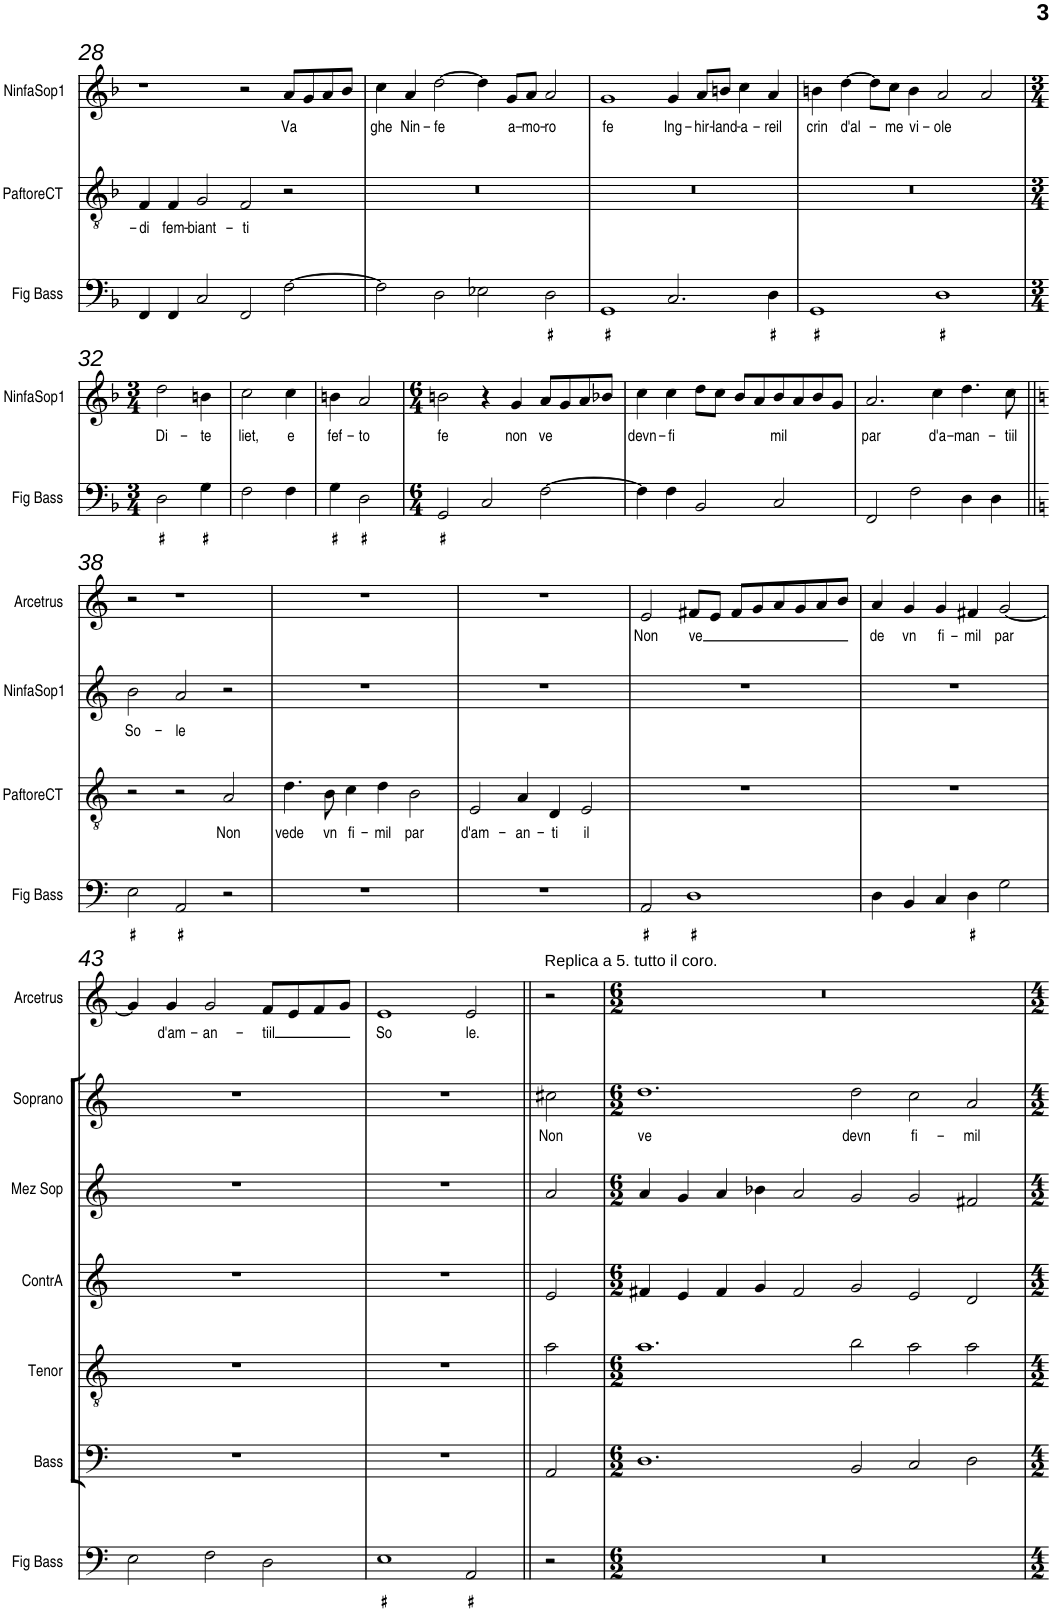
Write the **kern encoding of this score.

**kern	**kern	**text	**kern	**kern	**kern	**kern	**kern	**text	**kern	**text	**kern	**text
*part9	*part8	*part8	*part7	*part6	*part5	*part4	*part3	*part3	*part2	*part2	*part1	*part1
*staff9	*staff8	*staff8	*staff7	*staff6	*staff5	*staff4	*staff3	*staff3	*staff2	*staff2	*staff1	*staff1
*I"Fig Bass	*I"Paftore del Coro	*	*I"Bass	*I"Tenor	*I"ContrA	*I"Mez Sop	*I"Soprano	*	*I"NinfaSop1	*	*I"Arcetrus	*
*I'Fig Bass	*	*	*I'Bass	*I'Tenor	*I'ContrA	*I'Mez Sop	*I'Soprano	*	*I'NinfaSop1	*	*I'Arcetrus	*
!!LO:PB:g=z
*clefF4	*clefGv2	*	*clefF4	*clefGv2	*clefG2	*clefG2	*clefG2	*	*clefG2	*	*clefG2	*
*k[b-]	*k[b-]	*	*k[b-]	*k[b-]	*k[b-]	*k[b-]	*k[b-]	*	*k[b-]	*	*k[b-]	*
*M4/2	*M4/2	*	*M4/2	*M4/2	*M4/2	*M4/2	*M4/2	*	*M4/2	*	*M4/2	*
=28	=28	=28	=28	=28	=28	=28	=28	=28	=28	=28	=28	=28
!	!	!LO:LY:b	!	!	!	!	!	!	!	!	!	!
4FF/	4F/	-di	0r	0r	0r	0r	0r	.	1r	.	0r	.
!	!	!LO:LY:b	!	!	!	!	!	!	!	!	!	!
4FF/	4F/	fem-	.	.	.	.	.	.	.	.	.	.
!	!	!LO:LY:b	!	!	!	!	!	!	!	!	!	!
2C/	2G/	-biant-	.	.	.	.	.	.	.	.	.	.
!	!	!LO:LY:b	!	!	!	!	!	!	!	!	!	!
2FF/	2F/	-ti	.	.	.	.	.	.	2r	.	.	.
!	!	!	!	!	!	!	!	!	!	!LO:LY:b	!	!
[2F\	2r	.	.	.	.	.	.	.	8a/L	Va	.	.
.	.	.	.	.	.	.	.	.	8g/	.	.	.
.	.	.	.	.	.	.	.	.	8a/	.	.	.
.	.	.	.	.	.	.	.	.	8b-/J	.	.	.
=29	=29	=29	=29	=29	=29	=29	=29	=29	=29	=29	=29	=29
!	!	!	!	!	!	!	!	!	!	!LO:LY:b	!	!
2F\]	0r	.	0r	0r	0r	0r	0r	.	4cc\	ghe	0r	.
!	!	!	!	!	!	!	!	!	!	!LO:LY:b	!	!
.	.	.	.	.	.	.	.	.	4a/	Nin-	.	.
!	!	!	!	!	!	!	!	!	!	!LO:LY:b	!	!
2D\	.	.	.	.	.	.	.	.	[2dd\	-fe	.	.
2E-X\	.	.	.	.	.	.	.	.	4dd\]	.	.	.
!	!	!	!	!	!	!	!	!	!	!LO:LY:b	!	!
.	.	.	.	.	.	.	.	.	8g/L	a-	.	.
!	!	!	!	!	!	!	!	!	!	!LO:LY:b	!	!
.	.	.	.	.	.	.	.	.	8a/J	-mo-	.	.
!	!	!	!	!	!	!	!	!	!	!LO:LY:b	!	!
2D\	.	.	.	.	.	.	.	.	2a/	-ro	.	.
=30	=30	=30	=30	=30	=30	=30	=30	=30	=30	=30	=30	=30
!	!	!	!	!	!	!	!	!	!	!LO:LY:b	!	!
1GG	0r	.	0r	0r	0r	0r	0r	.	1g	fe	0r	.
!	!	!	!	!	!	!	!	!	!	!LO:LY:b	!	!
2.C/	.	.	.	.	.	.	.	.	4g/	Ing-	.	.
!	!	!	!	!	!	!	!	!	!	!LO:LY:b	!	!
.	.	.	.	.	.	.	.	.	8a/L	-hir-	.	.
!	!	!	!	!	!	!	!	!	!	!LO:LY:b	!	!
.	.	.	.	.	.	.	.	.	8bn/J	-land-	.	.
!	!	!	!	!	!	!	!	!	!	!LO:LY:b	!	!
.	.	.	.	.	.	.	.	.	4cc\	-a-	.	.
!	!	!	!	!	!	!	!	!	!	!LO:LY:b	!	!
4D\	.	.	.	.	.	.	.	.	4a/	-reil	.	.
=31	=31	=31	=31	=31	=31	=31	=31	=31	=31	=31	=31	=31
!	!	!	!	!	!	!	!	!	!	!LO:LY:b	!	!
1GG	0r	.	0r	0r	0r	0r	0r	.	4bn\	crin	0r	.
!	!	!	!	!	!	!	!	!	!	!LO:LY:b	!	!
.	.	.	.	.	.	.	.	.	[4dd\	d'al-	.	.
.	.	.	.	.	.	.	.	.	8dd\L]	.	.	.
!	!	!	!	!	!	!	!	!	!	!LO:LY:b	!	!
.	.	.	.	.	.	.	.	.	8cc\J	-me	.	.
!	!	!	!	!	!	!	!	!	!	!LO:LY:b	!	!
.	.	.	.	.	.	.	.	.	4b\	vi-	.	.
!	!	!	!	!	!	!	!	!	!	!LO:LY:b	!	!
1D	.	.	.	.	.	.	.	.	2a/	-ole	.	.
.	.	.	.	.	.	.	.	.	2a/	.	.	.
!!LO:LB:g=z
=32	=32	=32	=32	=32	=32	=32	=32	=32	=32	=32	=32	=32
*M3/4	*M3/4	*	*M3/4	*M3/4	*M3/4	*M3/4	*M3/4	*	*M3/4	*	*M3/4	*
!	!	!	!	!	!	!	!	!	!	!LO:LY:b	!	!
2D\	2.r	.	2.r	2.r	2.r	2.r	2.r	.	2dd\	Di-	2.r	.
!	!	!	!	!	!	!	!	!	!	!LO:LY:b	!	!
4G\	.	.	.	.	.	.	.	.	4bn\	-te	.	.
=33	=33	=33	=33	=33	=33	=33	=33	=33	=33	=33	=33	=33
!	!	!	!	!	!	!	!	!	!	!LO:LY:b	!	!
2F\	2.r	.	2.r	2.r	2.r	2.r	2.r	.	2cc\	liet,	2.r	.
!	!	!	!	!	!	!	!	!	!	!LO:LY:b	!	!
4F\	.	.	.	.	.	.	.	.	4cc\	e	.	.
=34	=34	=34	=34	=34	=34	=34	=34	=34	=34	=34	=34	=34
!	!	!	!	!	!	!	!	!	!	!LO:LY:b	!	!
4G\	2.r	.	2.r	2.r	2.r	2.r	2.r	.	4bn\	fef-	2.r	.
!	!	!	!	!	!	!	!	!	!	!LO:LY:b	!	!
2D\	.	.	.	.	.	.	.	.	2a/	-to	.	.
=35	=35	=35	=35	=35	=35	=35	=35	=35	=35	=35	=35	=35
*M6/4	*M6/4	*	*M6/4	*M6/4	*M6/4	*M6/4	*M6/4	*	*M6/4	*	*M6/4	*
!	!	!	!	!	!	!	!	!	!	!LO:LY:b	!	!
2GG/	1.r	.	1.r	1.r	1.r	1.r	1.r	.	2bn\	fe	1.r	.
2C/	.	.	.	.	.	.	.	.	4r	.	.	.
!	!	!	!	!	!	!	!	!	!	!LO:LY:b	!	!
.	.	.	.	.	.	.	.	.	4g/	non	.	.
!	!	!	!	!	!	!	!	!	!	!LO:LY:b	!	!
[2F\	.	.	.	.	.	.	.	.	8a/L	ve	.	.
.	.	.	.	.	.	.	.	.	8g/	.	.	.
.	.	.	.	.	.	.	.	.	8a/	.	.	.
.	.	.	.	.	.	.	.	.	8b-X/J	.	.	.
=36	=36	=36	=36	=36	=36	=36	=36	=36	=36	=36	=36	=36
!	!	!	!	!	!	!	!	!	!	!LO:LY:b	!	!
4F\]	1.r	.	1.r	1.r	1.r	1.r	1.r	.	4cc\	devn-	1.r	.
!	!	!	!	!	!	!	!	!	!	!LO:LY:b	!	!
4F\	.	.	.	.	.	.	.	.	4cc\	-fi	.	.
2BB-/	.	.	.	.	.	.	.	.	8dd\L	.	.	.
.	.	.	.	.	.	.	.	.	8cc\J	.	.	.
.	.	.	.	.	.	.	.	.	8b-/L	.	.	.
.	.	.	.	.	.	.	.	.	8a/	.	.	.
!	!	!	!	!	!	!	!	!	!	!LO:LY:b	!	!
2C/	.	.	.	.	.	.	.	.	8b-/	mil	.	.
.	.	.	.	.	.	.	.	.	8a/	.	.	.
.	.	.	.	.	.	.	.	.	8b-/	.	.	.
.	.	.	.	.	.	.	.	.	8g/J	.	.	.
=37	=37	=37	=37	=37	=37	=37	=37	=37	=37	=37	=37	=37
!	!	!	!	!	!	!	!	!	!	!LO:LY:b	!	!
2FF/	1.r	.	1.r	1.r	1.r	1.r	1.r	.	2.a/	par	1.r	.
2F\	.	.	.	.	.	.	.	.	.	.	.	.
!	!	!	!	!	!	!	!	!	!	!LO:LY:b	!	!
.	.	.	.	.	.	.	.	.	4cc\	d'a-	.	.
!	!	!	!	!	!	!	!	!	!	!LO:LY:b	!	!
4D\	.	.	.	.	.	.	.	.	4.dd\	-man-	.	.
4D\	.	.	.	.	.	.	.	.	.	.	.	.
!	!	!	!	!	!	!	!	!	!	!LO:LY:b	!	!
.	.	.	.	.	.	.	.	.	8cc\	-tiil	.	.
!!LO:LB:g=z
=38||	=38||	=38||	=38||	=38||	=38||	=38||	=38||	=38||	=38||	=38||	=38||	=38||
*k[]	*k[]	*	*k[]	*k[]	*k[]	*k[]	*k[]	*	*k[]	*	*k[]	*
!	!	!	!	!	!	!	!	!	!	!LO:LY:b	!	!
2E\	2r	.	2r	2r	2r	2r	2r	.	2b\	So-	2r	.
!	!	!	!	!	!	!	!	!	!	!LO:LY:b	!	!
2AA/	2r	.	1r	1r	1r	1r	1r	.	2a/	-le	1r	.
!	!	!LO:LY:b	!	!	!	!	!	!	!	!	!	!
2r	2A/	Non	.	.	.	.	.	.	2r	.	.	.
=39	=39	=39	=39	=39	=39	=39	=39	=39	=39	=39	=39	=39
!	!	!LO:LY:b	!	!	!	!	!	!	!	!	!	!
1.r	4.d\	vede	1.r	1.r	1.r	1.r	1.r	.	1.r	.	1.r	.
!	!	!LO:LY:b	!	!	!	!	!	!	!	!	!	!
.	8B\	vn	.	.	.	.	.	.	.	.	.	.
!	!	!LO:LY:b	!	!	!	!	!	!	!	!	!	!
.	4c\	fi-	.	.	.	.	.	.	.	.	.	.
!	!	!LO:LY:b	!	!	!	!	!	!	!	!	!	!
.	4d\	-mil	.	.	.	.	.	.	.	.	.	.
!	!	!LO:LY:b	!	!	!	!	!	!	!	!	!	!
.	2B\	par	.	.	.	.	.	.	.	.	.	.
=40	=40	=40	=40	=40	=40	=40	=40	=40	=40	=40	=40	=40
!	!	!LO:LY:b	!	!	!	!	!	!	!	!	!	!
1.r	2E/	d'am-	1.r	1.r	1.r	1.r	1.r	.	1.r	.	1.r	.
!	!	!LO:LY:b	!	!	!	!	!	!	!	!	!	!
.	4A/	-an-	.	.	.	.	.	.	.	.	.	.
!	!	!LO:LY:b	!	!	!	!	!	!	!	!	!	!
.	4D/	-ti	.	.	.	.	.	.	.	.	.	.
!	!	!LO:LY:b	!	!	!	!	!	!	!	!	!	!
.	2E/	il	.	.	.	.	.	.	.	.	.	.
=41	=41	=41	=41	=41	=41	=41	=41	=41	=41	=41	=41	=41
*	*	*	*	*clefGv2	*clefG2	*clefG2	*clefG2	*	*	*	*	*
!	!	!	!	!	!	!	!	!	!	!	!	!LO:LY:b
2AA/	1.r	.	1.r	1.r	1.r	1.r	1.r	.	1.r	.	2e/	Non
!	!	!	!	!	!	!	!	!	!	!	!	!LO:LY:b
1D	.	.	.	.	.	.	.	.	.	.	8f#X/L	ve
.	.	.	.	.	.	.	.	.	.	.	8e/J	.
.	.	.	.	.	.	.	.	.	.	.	8f#/L	.
.	.	.	.	.	.	.	.	.	.	.	8g/	.
.	.	.	.	.	.	.	.	.	.	.	8a/	.
.	.	.	.	.	.	.	.	.	.	.	8g/	.
.	.	.	.	.	.	.	.	.	.	.	8a/	.
.	.	.	.	.	.	.	.	.	.	.	8b/J	.
=42	=42	=42	=42	=42	=42	=42	=42	=42	=42	=42	=42	=42
!	!	!	!	!	!	!	!	!	!	!	!	!LO:LY:b
4D\	1.r	.	1.r	1.r	1.r	1.r	1.r	.	1.r	.	4a/	de
!	!	!	!	!	!	!	!	!	!	!	!	!LO:LY:b
4BB/	.	.	.	.	.	.	.	.	.	.	4g/	vn
!	!	!	!	!	!	!	!	!	!	!	!	!LO:LY:b
4C/	.	.	.	.	.	.	.	.	.	.	4g/	fi-
!	!	!	!	!	!	!	!	!	!	!	!	!LO:LY:b
4D\	.	.	.	.	.	.	.	.	.	.	4f#X/	-mil
!	!	!	!	!	!	!	!	!	!	!	!	!LO:LY:b
2G\	.	.	.	.	.	.	.	.	.	.	[2g/	par
!!LO:LB:g=z
=43	=43	=43	=43	=43	=43	=43	=43	=43	=43	=43	=43	=43
2E\	1.r	.	1.r	1.r	1.r	1.r	1.r	.	1.r	.	4g/]	.
!	!	!	!	!	!	!	!	!	!	!	!	!LO:LY:b
.	.	.	.	.	.	.	.	.	.	.	4g/	d'am-
!	!	!	!	!	!	!	!	!	!	!	!	!LO:LY:b
2F\	.	.	.	.	.	.	.	.	.	.	2g/	-an-
!	!	!	!	!	!	!	!	!	!	!	!	!LO:LY:b
2D\	.	.	.	.	.	.	.	.	.	.	8f/L	-tiil
.	.	.	.	.	.	.	.	.	.	.	8e/	.
.	.	.	.	.	.	.	.	.	.	.	8f/	.
.	.	.	.	.	.	.	.	.	.	.	8g/J	.
=44	=44	=44	=44	=44	=44	=44	=44	=44	=44	=44	=44	=44
!	!	!	!	!	!	!	!	!	!	!	!	!LO:LY:b
1E	1.r	.	1.r	1.r	1.r	1.r	1.r	.	1.r	.	1e	So
!	!	!	!	!	!	!	!	!	!	!	!	!LO:LY:b
2AA/	.	.	.	.	.	.	.	.	.	.	2e/	le.
=44X1||	=44X1||	=44X1||	=44X1||	=44X1||	=44X1||	=44X1||	=44X1||	=44X1||	=44X1||	=44X1||	=44X1||	=44X1||
!	!	!	!	!	!	!	!	!	!	!	!LO:TX:a:t=Replica a 5. tutto il coro.	!
!	!	!	!	!	!	!	!	!LO:LY:b	!	!	!	!
2r	2r	.	2AA/	2a\	2e/	2a/	2cc#X\	Non	2r	.	2r	.
=45	=45	=45	=45	=45	=45	=45	=45	=45	=45	=45	=45	=45
*M6/2	*M6/2	*	*M6/2	*M6/2	*M6/2	*M6/2	*M6/2	*	*M6/2	*	*M6/2	*
!	!	!	!	!	!	!	!	!LO:LY:b	!	!	!	!
0.r	0.r	.	1.D	1.a	4f#X/	4a/	1.dd	ve	0.r	.	0.r	.
.	.	.	.	.	4e/	4g/	.	.	.	.	.	.
.	.	.	.	.	4f#/	4a/	.	.	.	.	.	.
.	.	.	.	.	4g/	4b-X\	.	.	.	.	.	.
.	.	.	.	.	2f#/	2a/	.	.	.	.	.	.
!	!	!	!	!	!	!	!	!LO:LY:b	!	!	!	!
.	.	.	2BB/	2b\	2g/	2g/	2dd\	devn	.	.	.	.
!	!	!	!	!	!	!	!	!LO:LY:b	!	!	!	!
.	.	.	2C/	2a\	2e/	2g/	2cc\	fi-	.	.	.	.
!	!	!	!	!	!	!	!	!LO:LY:b	!	!	!	!
.	.	.	2D\	2a\	2d/	2f#X/	2a/	-mil	.	.	.	.
=	=	=	=	=	=	=	=	=	=	=	=	=
*-	*-	*-	*-	*-	*-	*-	*-	*-	*-	*-	*-	*-
